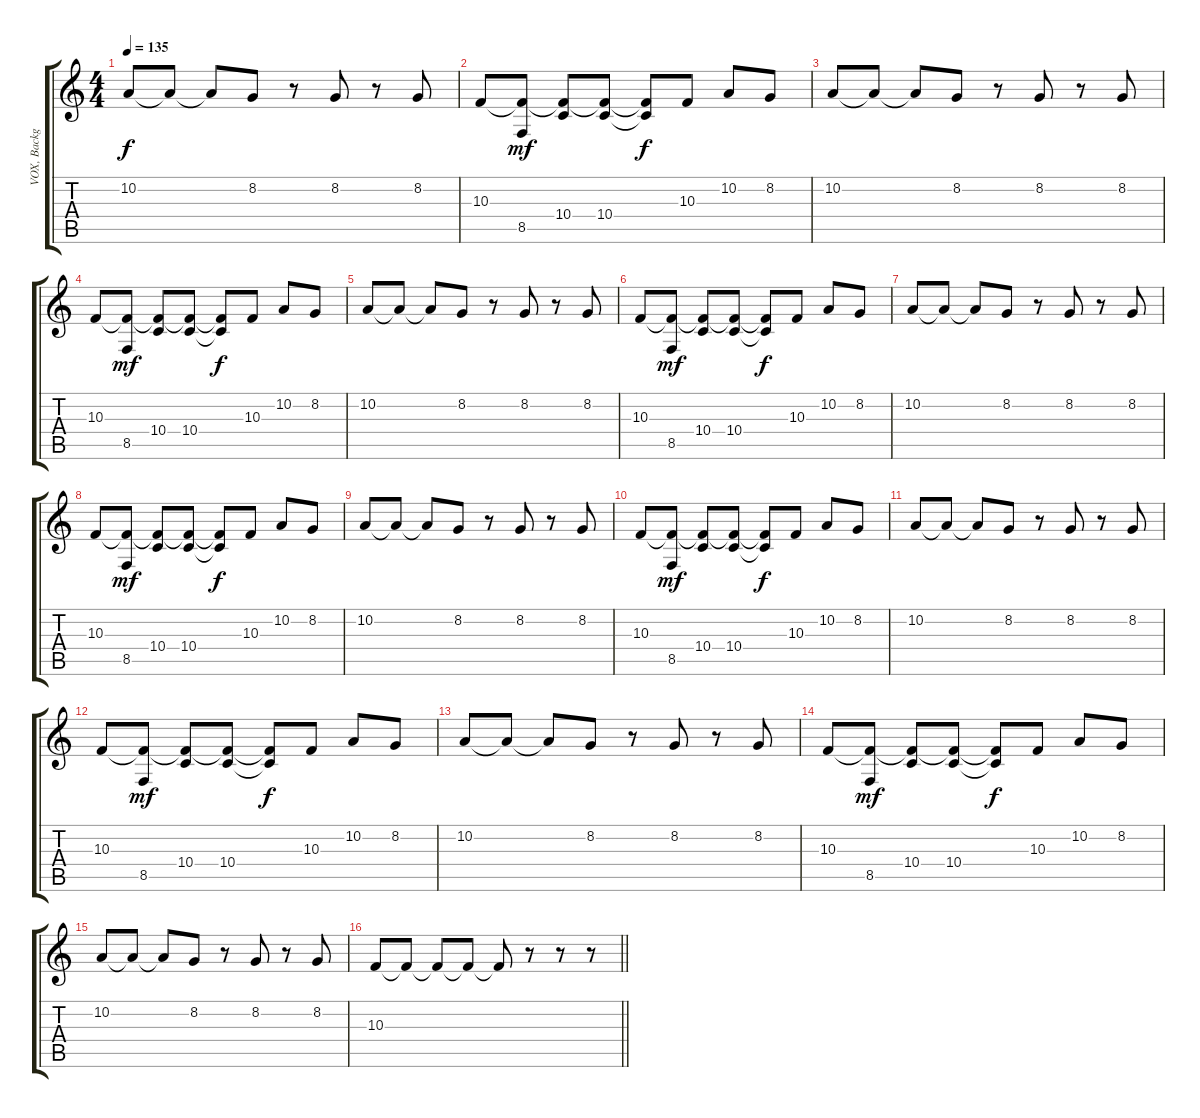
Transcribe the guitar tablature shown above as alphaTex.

\track ("VOX, Background" "VOX, Backg") {instrument lead6voice}
\staff {score tabs}
\tuning (E4 B3 G3 D3 A2 E2) {hide}
\ts (4 4)
\tempo 135
\clef g2
\ks c
10.2.8{dy f} 10.2{t}.8 10.2{t}.8 8.2.8 r.8 8.2.8 r.8 8.2.8 |
10.3.8 (10.3{t} 8.5).8{dy mf} (10.3{t} 10.4).8 (10.3{t} 10.4).8 (10.3{t} 10.4{t}).8{dy f} 10.3.8 10.2.8 8.2.8 |
10.2.8 10.2{t}.8 10.2{t}.8 8.2.8 r.8 8.2.8 r.8 8.2.8 |
10.3.8 (10.3{t} 8.5).8{dy mf} (10.3{t} 10.4).8 (10.3{t} 10.4).8 (10.3{t} 10.4{t}).8{dy f} 10.3.8 10.2.8 8.2.8 |
10.2.8 10.2{t}.8 10.2{t}.8 8.2.8 r.8 8.2.8 r.8 8.2.8 |
10.3.8 (10.3{t} 8.5).8{dy mf} (10.3{t} 10.4).8 (10.3{t} 10.4).8 (10.3{t} 10.4{t}).8{dy f} 10.3.8 10.2.8 8.2.8 |
10.2.8 10.2{t}.8 10.2{t}.8 8.2.8 r.8 8.2.8 r.8 8.2.8 |
10.3.8 (10.3{t} 8.5).8{dy mf} (10.3{t} 10.4).8 (10.3{t} 10.4).8 (10.3{t} 10.4{t}).8{dy f} 10.3.8 10.2.8 8.2.8 |
10.2.8 10.2{t}.8 10.2{t}.8 8.2.8 r.8 8.2.8 r.8 8.2.8 |
10.3.8 (10.3{t} 8.5).8{dy mf} (10.3{t} 10.4).8 (10.3{t} 10.4).8 (10.3{t} 10.4{t}).8{dy f} 10.3.8 10.2.8 8.2.8 |
10.2.8 10.2{t}.8 10.2{t}.8 8.2.8 r.8 8.2.8 r.8 8.2.8 |
10.3.8 (10.3{t} 8.5).8{dy mf} (10.3{t} 10.4).8 (10.3{t} 10.4).8 (10.3{t} 10.4{t}).8{dy f} 10.3.8 10.2.8 8.2.8 |
10.2.8 10.2{t}.8 10.2{t}.8 8.2.8 r.8 8.2.8 r.8 8.2.8 |
10.3.8 (10.3{t} 8.5).8{dy mf} (10.3{t} 10.4).8 (10.3{t} 10.4).8 (10.3{t} 10.4{t}).8{dy f} 10.3.8 10.2.8 8.2.8 |
10.2.8 10.2{t}.8 10.2{t}.8 8.2.8 r.8 8.2.8 r.8 8.2.8 |
\barLineRight lightlight
10.3.8 10.3{t}.8 10.3{t}.8 10.3{t}.8 10.3{t}.8 r.8 r.8 r.8
